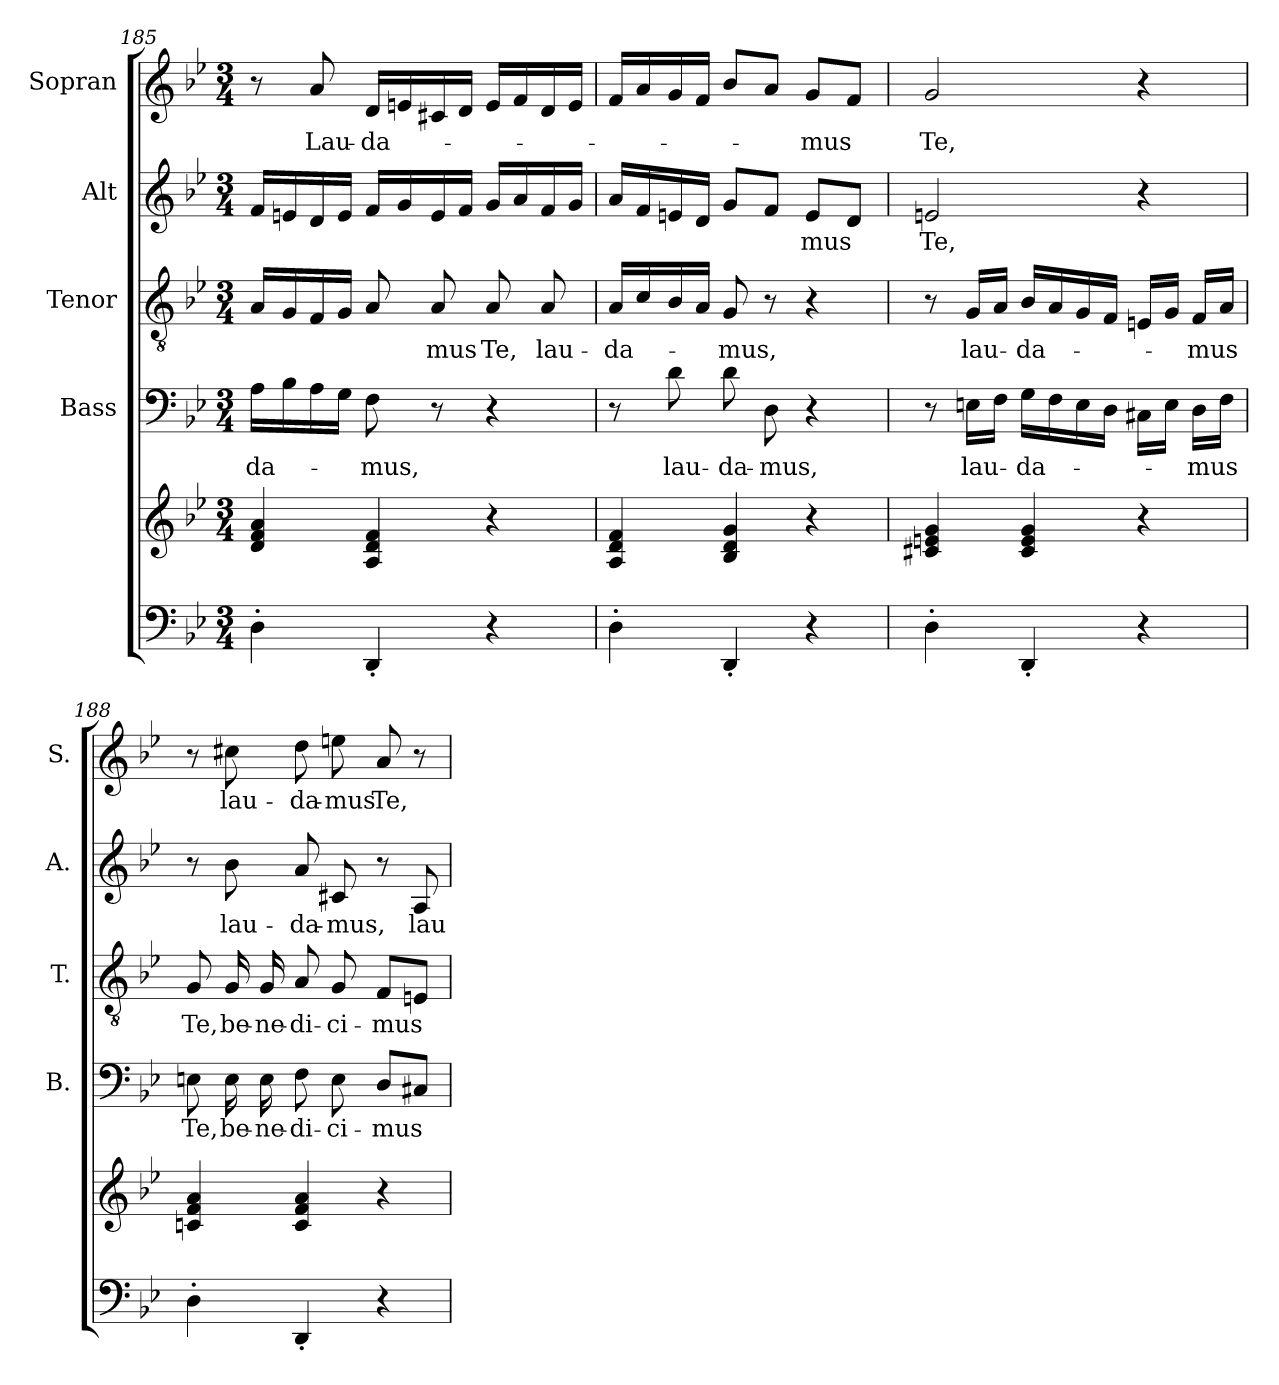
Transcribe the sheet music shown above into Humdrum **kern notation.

**kern	**kern	**kern	**text	**kern	**text	**kern	**text	**kern	**text
*part5	*part5	*part4	*part4	*part3	*part3	*part2	*part2	*part1	*part1
*staff6	*staff5	*staff4	*staff4	*staff3	*staff3	*staff2	*staff2	*staff1	*staff1
*	*	*I"Bass	*	*I"Tenor	*	*I"Alt	*	*I"Sopran	*
*	*	*I'B.	*	*I'T.	*	*I'A.	*	*I'S.	*
*clefF4	*clefG2	*clefF4	*	*clefGv2	*	*clefG2	*	*clefG2	*
*k[b-e-]	*k[b-e-]	*k[b-e-]	*	*k[b-e-]	*	*k[b-e-]	*	*k[b-e-]	*
*B-:	*B-:	*B-:	*	*B-:	*	*B-:	*	*B-:	*
*M3/4	*M3/4	*M3/4	*	*M3/4	*	*M3/4	*	*M3/4	*
=185	=185	=185	=185	=185	=185	=185	=185	=185	=185
!	!	!	!LO:LY:b	!	!	!	!	!	!
4D'>\	4d/ 4f/ 4a/	16A\LL	-da-	16A/LL	.	16f/LL	.	8r	.
.	.	16B-\	.	16G/	.	16en/	.	.	.
!	!	!	!	!	!	!	!	!	!LO:LY:b
.	.	16A\	.	16F/	.	16d/	.	8a/	Lau-
.	.	16G\JJ	.	16G/JJ	.	16e/JJ	.	.	.
!	!	!	!LO:LY:b	!	!	!	!	!	!LO:LY:b
4DD'</	4A/ 4d/ 4f/	8F\	-mus,	8A/	.	16f/LL	.	16d/LL	-da-
.	.	.	.	.	.	16g/	.	16en/	.
!	!	!	!	!	!LO:LY:b	!	!	!	!
.	.	8r	.	8A/	-mus	16e/	.	16c#X/	.
.	.	.	.	.	.	16f/JJ	.	16d/JJ	.
!	!	!	!	!	!LO:LY:b	!	!	!	!
4r	4r	4r	.	8A/	Te,	16g/LL	.	16e/LL	.
.	.	.	.	.	.	16a/	.	16f/	.
!	!	!	!	!	!LO:LY:b	!	!	!	!
.	.	.	.	8A/	lau-	16f/	.	16d/	.
.	.	.	.	.	.	16g/JJ	.	16e/JJ	.
=186	=186	=186	=186	=186	=186	=186	=186	=186	=186
!	!	!	!	!	!LO:LY:b	!	!	!	!
4D'>\	4A/ 4d/ 4f/	8r	.	16A/LL	-da-	16a/LL	.	16f/LL	.
.	.	.	.	16c/	.	16f/	.	16a/	.
!	!	!	!LO:LY:b	!	!	!	!	!	!
.	.	8d\	lau-	16B-/	.	16en/	.	16g/	.
.	.	.	.	16A/JJ	.	16d/JJ	.	16f/JJ	.
!	!	!	!LO:LY:b	!	!LO:LY:b	!	!	!	!
4DD'</	4B-/ 4d/ 4g/	8d\	-da-	8G/	-mus,	8g/L	.	8b-/L	.
!	!	!	!LO:LY:b	!	!	!	!	!	!
.	.	8D\	-mus,	8r	.	8f/J	.	8a/J	.
!	!	!	!	!	!	!	!LO:LY:b	!	!LO:LY:b
4r	4r	4r	.	4r	.	8e/L	-mus	8g/L	-mus
.	.	.	.	.	.	8d/J	.	8f/J	.
!!LO:LB:g=z
=187	=187	=187	=187	=187	=187	=187	=187	=187	=187
!	!	!	!	!	!	!	!LO:LY:b	!	!LO:LY:b
4D'>\	4c#X/ 4en/ 4g/	8r	.	8r	.	2en/	Te,	2g/	Te,
!	!	!	!LO:LY:b	!	!LO:LY:b	!	!	!	!
.	.	16En\LL	lau-	16G/LL	lau-	.	.	.	.
.	.	16F\JJ	.	16A/JJ	.	.	.	.	.
!	!	!	!LO:LY:b	!	!LO:LY:b	!	!	!	!
4DD'</	4c#/ 4e/ 4g/	16G\LL	-da-	16B-/LL	-da-	.	.	.	.
.	.	16F\	.	16A/	.	.	.	.	.
.	.	16E\	.	16G/	.	.	.	.	.
.	.	16D\JJ	.	16F/JJ	.	.	.	.	.
4r	4r	16C#X\LL	.	16En/LL	.	4r	.	4r	.
.	.	16E\JJ	.	16G/JJ	.	.	.	.	.
!	!	!	!LO:LY:b	!	!LO:LY:b	!	!	!	!
.	.	16D\LL	-mus	16F/LL	-mus	.	.	.	.
.	.	16F\JJ	.	16A/JJ	.	.	.	.	.
=188	=188	=188	=188	=188	=188	=188	=188	=188	=188
!	!	!	!LO:LY:b	!	!LO:LY:b	!	!	!	!
4D'>\	4cn/ 4f/ 4a/	8En\	Te,	8G/	Te,	8r	.	8r	.
!	!	!	!LO:LY:b	!	!LO:LY:b	!	!LO:LY:b	!	!LO:LY:b
.	.	16E\	be-	16G/	be-	8b-\	lau-	8cc#X\	lau-
!	!	!	!LO:LY:b	!	!LO:LY:b	!	!	!	!
.	.	16E\	-ne-	16G/	-ne-	.	.	.	.
!	!	!	!LO:LY:b	!	!LO:LY:b	!	!LO:LY:b	!	!LO:LY:b
4DD'</	4c/ 4f/ 4a/	8F\	-di-	8A/	-di-	8a/	-da-	8dd\	-da-
!	!	!	!LO:LY:b	!	!LO:LY:b	!	!LO:LY:b	!	!LO:LY:b
.	.	8E\	-ci-	8G/	-ci-	8c#X/	-mus,	8een\	-mus
!	!	!	!LO:LY:b	!	!LO:LY:b	!	!	!	!LO:LY:b
4r	4r	8D/L	-mus	8F/L	-mus	8r	.	8a/	Te,
!	!	!	!	!	!	!	!LO:LY:b	!	!
.	.	8C#X/J	.	8En/J	.	8A/	lau-	8r	.
=	=	=	=	=	=	=	=	=	=
*-	*-	*-	*-	*-	*-	*-	*-	*-	*-
